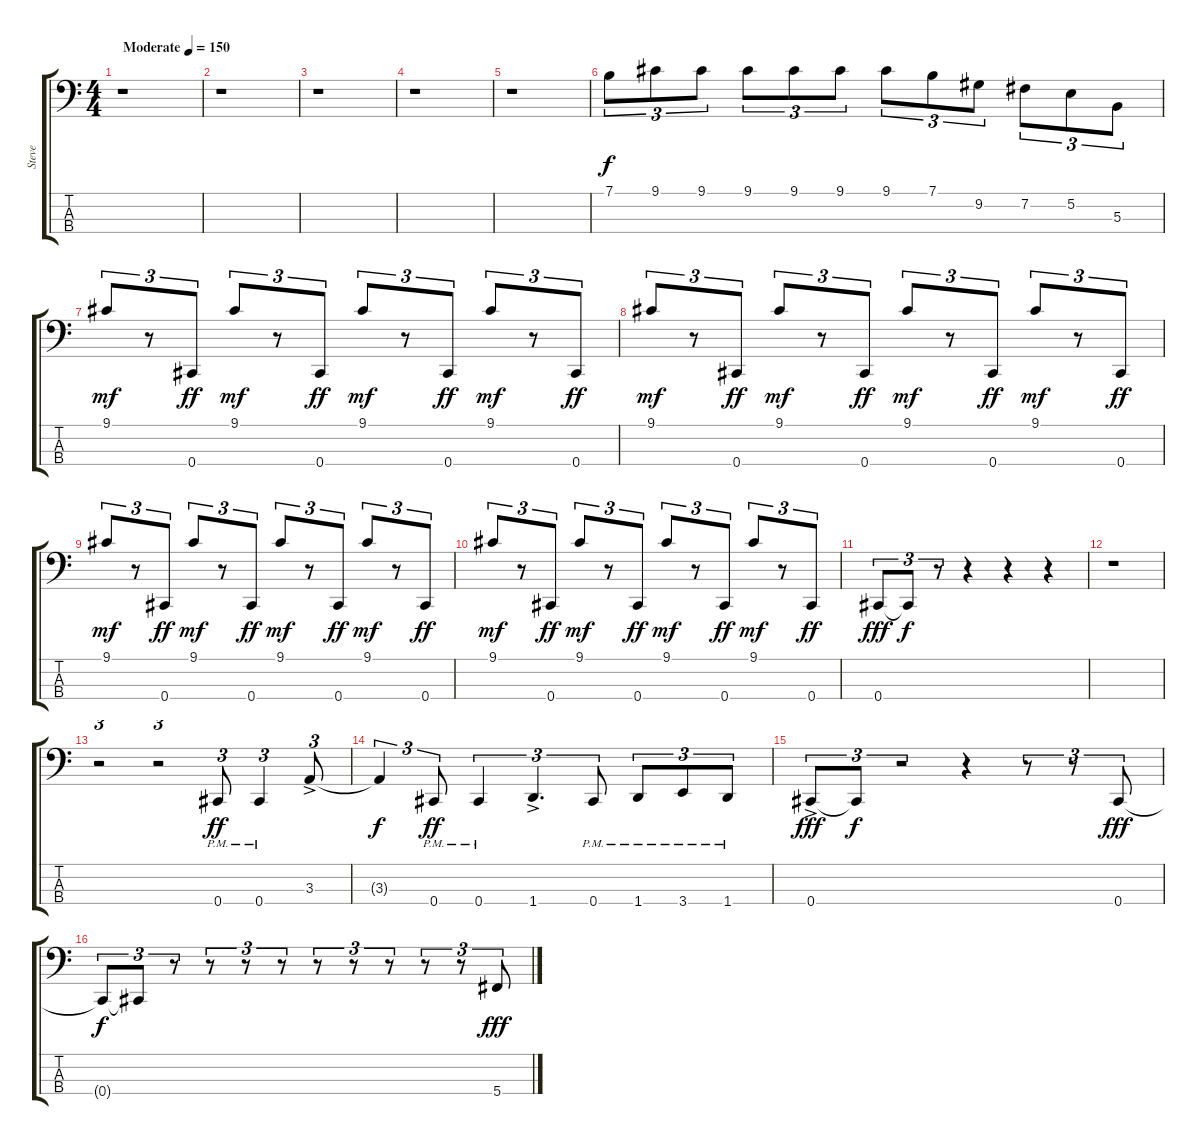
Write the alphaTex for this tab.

\track ("Steve" "Steve") {instrument electricbassfinger}
\staff {score tabs}
\tuning (E2 B1 Gb1 Db1) {hide}
\ts (4 4)
\tempo (150 "Moderate")
\clef f4
\ks c
r.1{dy f volume 16 instrument electricbassfinger} |
r.1 |
r.1 |
r.1 |
r.1 |
7.1.8{tu (3 2)} 9.1.8{tu (3 2)} 9.1.8{tu (3 2)} 9.1.8{tu (3 2)} 9.1.8{tu (3 2)} 9.1.8{tu (3 2)} 9.1.8{tu (3 2)} 7.1.8{tu (3 2)} 9.2.8{tu (3 2)} 7.2.8{tu (3 2)} 5.2.8{tu (3 2)} 5.3.8{tu (3 2)} |
9.1.8{tu (3 2) dy mf} r.8{tu (3 2)} 0.4.8{tu (3 2) dy ff} 9.1.8{tu (3 2) dy mf} r.8{tu (3 2)} 0.4.8{tu (3 2) dy ff} 9.1.8{tu (3 2) dy mf} r.8{tu (3 2)} 0.4.8{tu (3 2) dy ff} 9.1.8{tu (3 2) dy mf} r.8{tu (3 2)} 0.4.8{tu (3 2) dy ff} |
9.1.8{tu (3 2) dy mf} r.8{tu (3 2)} 0.4.8{tu (3 2) dy ff} 9.1.8{tu (3 2) dy mf} r.8{tu (3 2)} 0.4.8{tu (3 2) dy ff} 9.1.8{tu (3 2) dy mf} r.8{tu (3 2)} 0.4.8{tu (3 2) dy ff} 9.1.8{tu (3 2) dy mf} r.8{tu (3 2)} 0.4.8{tu (3 2) dy ff} |
9.1.8{tu (3 2) dy mf} r.8{tu (3 2)} 0.4.8{tu (3 2) dy ff} 9.1.8{tu (3 2) dy mf} r.8{tu (3 2)} 0.4.8{tu (3 2) dy ff} 9.1.8{tu (3 2) dy mf} r.8{tu (3 2)} 0.4.8{tu (3 2) dy ff} 9.1.8{tu (3 2) dy mf} r.8{tu (3 2)} 0.4.8{tu (3 2) dy ff} |
9.1.8{tu (3 2) dy mf} r.8{tu (3 2)} 0.4.8{tu (3 2) dy ff} 9.1.8{tu (3 2) dy mf} r.8{tu (3 2)} 0.4.8{tu (3 2) dy ff} 9.1.8{tu (3 2) dy mf} r.8{tu (3 2)} 0.4.8{tu (3 2) dy ff} 9.1.8{tu (3 2) dy mf} r.8{tu (3 2)} 0.4.8{tu (3 2) dy ff} |
0.4.8{tu (3 2) dy fff} 0.4{t}.8{tu (3 2) dy f} r.8{tu (3 2)} r.4 r.4 r.4 |
r.1 |
r.2{tu (3 2)} r.2{tu (3 2)} 0.4{pm}.8{tu (3 2) dy ff} 0.4{pm}.4{tu (3 2)} 3.3{ac}.8{tu (3 2)} |
3.3{t}.4{tu (3 2) dy f} 0.4{pm}.8{tu (3 2) dy ff} 0.4{pm}.4{tu (3 2)} 1.4{ac}.4{d tu (3 2)} 0.4{pm}.8{tu (3 2)} 1.4{pm}.8{tu (3 2)} 3.4{pm}.8{tu (3 2)} 1.4{pm}.8{tu (3 2)} |
0.4{ac}.8{tu (3 2) dy fff} 0.4{t}.8{tu (3 2) dy f} r.2{tu (3 2)} r.4 r.8{tu (3 2)} r.8{tu (3 2)} 0.4.8{tu (3 2) dy fff} |
0.4{t}.8{tu (3 2) dy f} 0.4{t}.8{tu (3 2)} r.8{tu (3 2)} r.8{tu (3 2)} r.8{tu (3 2)} r.8{tu (3 2)} r.8{tu (3 2)} r.8{tu (3 2)} r.8{tu (3 2)} r.8{tu (3 2)} r.8{tu (3 2)} 5.4.8{tu (3 2) dy fff}
